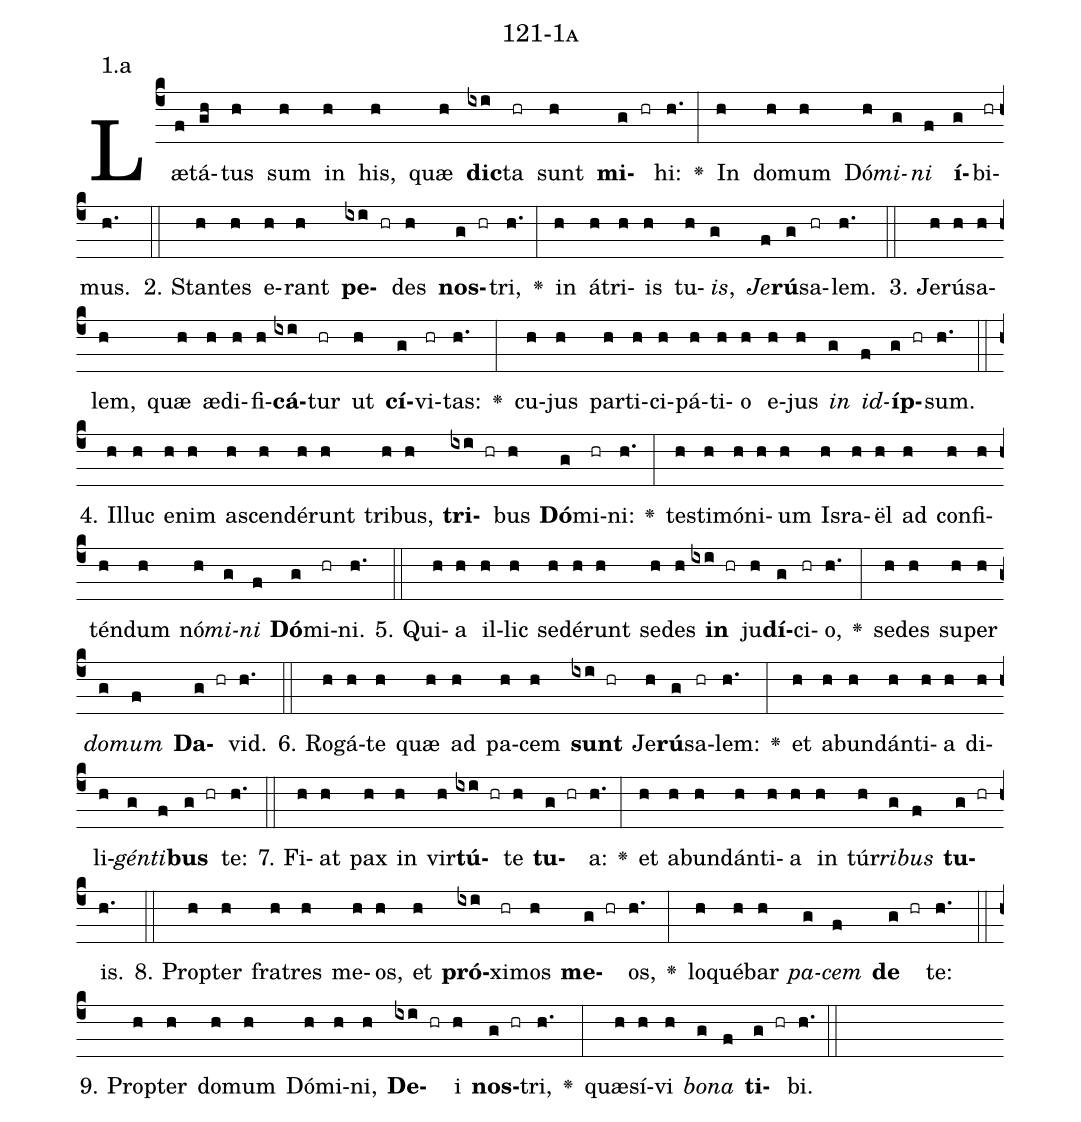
name: 121-1a;
annotation: 1.a;
%%
(c4)Læ(f)tá(gh)tus(h) sum(h) in(h) his,(h) quæ(h) <b>dic</b>(ixi)ta(hr) sunt(h) <b>mi</b>(g hr)hi:(h.) <v>\greheightstar</v>(:) In(h) do(h)mum(h) Dó(h)<i>mi</i>(g)<i>ni</i>(f) <b>í</b>(g)bi(hr)mus.(h.) (::)
2. Stan(h)tes(h) e(h)rant(h) <b>pe</b>(ixi hr)des(h) <b>nos</b>(g hr)tri,(h.) <v>\greheightstar</v>(:) in(h) á(h)tri(h)is(h) tu(h)<i>is</i>,(g) <i>Je</i>(f)<b>rú</b>(g)sa(hr)lem.(h.) (::)
3. Je(h)rú(h)sa(h)lem,(h) quæ(h) æ(h)di(h)fi(h)<b>cá</b>(ixi)tur(hr) ut(h) <b>cí</b>(g)vi(hr)tas:(h.) <v>\greheightstar</v>(:) cu(h)jus(h) par(h)ti(h)ci(h)pá(h)ti(h)o(h) e(h)jus(h) <i>in</i>(g) <i>id</i>(f)<b>íp</b>(g hr)sum.(h.) (::)
4. Il(h)luc(h) e(h)nim(h) a(h)scen(h)dé(h)runt(h) tri(h)bus,(h) <b>tri</b>(ixi hr)bus(h) <b>Dó</b>(g)mi(hr)ni:(h.) <v>\greheightstar</v>(:) tes(h)ti(h)mó(h)ni(h)um(h) Is(h)ra(h)ël(h) ad(h) con(h)fi(h)tén(h)dum(h) nó(h)<i>mi</i>(g)<i>ni</i>(f) <b>Dó</b>(g)mi(hr)ni.(h.) (::)
5. Qui(h)a(h) il(h)lic(h) se(h)dé(h)runt(h) se(h)des(h) <b>in</b>(ixi hr) ju(h)<b>dí</b>(g)ci(hr)o,(h.) <v>\greheightstar</v>(:) se(h)des(h) su(h)per(h) <i>do</i>(g)<i>mum</i>(f) <b>Da</b>(g hr)vid.(h.) (::)
6. Ro(h)gá(h)te(h) quæ(h) ad(h) pa(h)cem(h) <b>sunt</b>(ixi hr) Je(h)<b>rú</b>(g)sa(hr)lem:(h.) <v>\greheightstar</v>(:) et(h) ab(h)un(h)dán(h)ti(h)a(h) di(h)li(h)<i>gén</i>(g)<i>ti</i>(f)<b>bus</b>(g hr) te:(h.) (::)
7. Fi(h)at(h) pax(h) in(h) vir(h)<b>tú</b>(ixi hr)te(h) <b>tu</b>(g hr)a:(h.) <v>\greheightstar</v>(:) et(h) ab(h)un(h)dán(h)ti(h)a(h) in(h) túr(h)<i>ri</i>(g)<i>bus</i>(f) <b>tu</b>(g hr)is.(h.) (::)
8. Prop(h)ter(h) fra(h)tres(h) me(h)os,(h) et(h) <b>pró</b>(ixi)xi(hr)mos(h) <b>me</b>(g hr)os,(h.) <v>\greheightstar</v>(:) lo(h)qué(h)bar(h) <i>pa</i>(g)<i>cem</i>(f) <b>de</b>(g hr) te:(h.) (::)
9. Prop(h)ter(h) do(h)mum(h) Dó(h)mi(h)ni,(h) <b>De</b>(ixi hr)i(h) <b>nos</b>(g hr)tri,(h.) <v>\greheightstar</v>(:) quæ(h)sí(h)vi(h) <i>bo</i>(g)<i>na</i>(f) <b>ti</b>(g hr)bi.(h.) (::)
